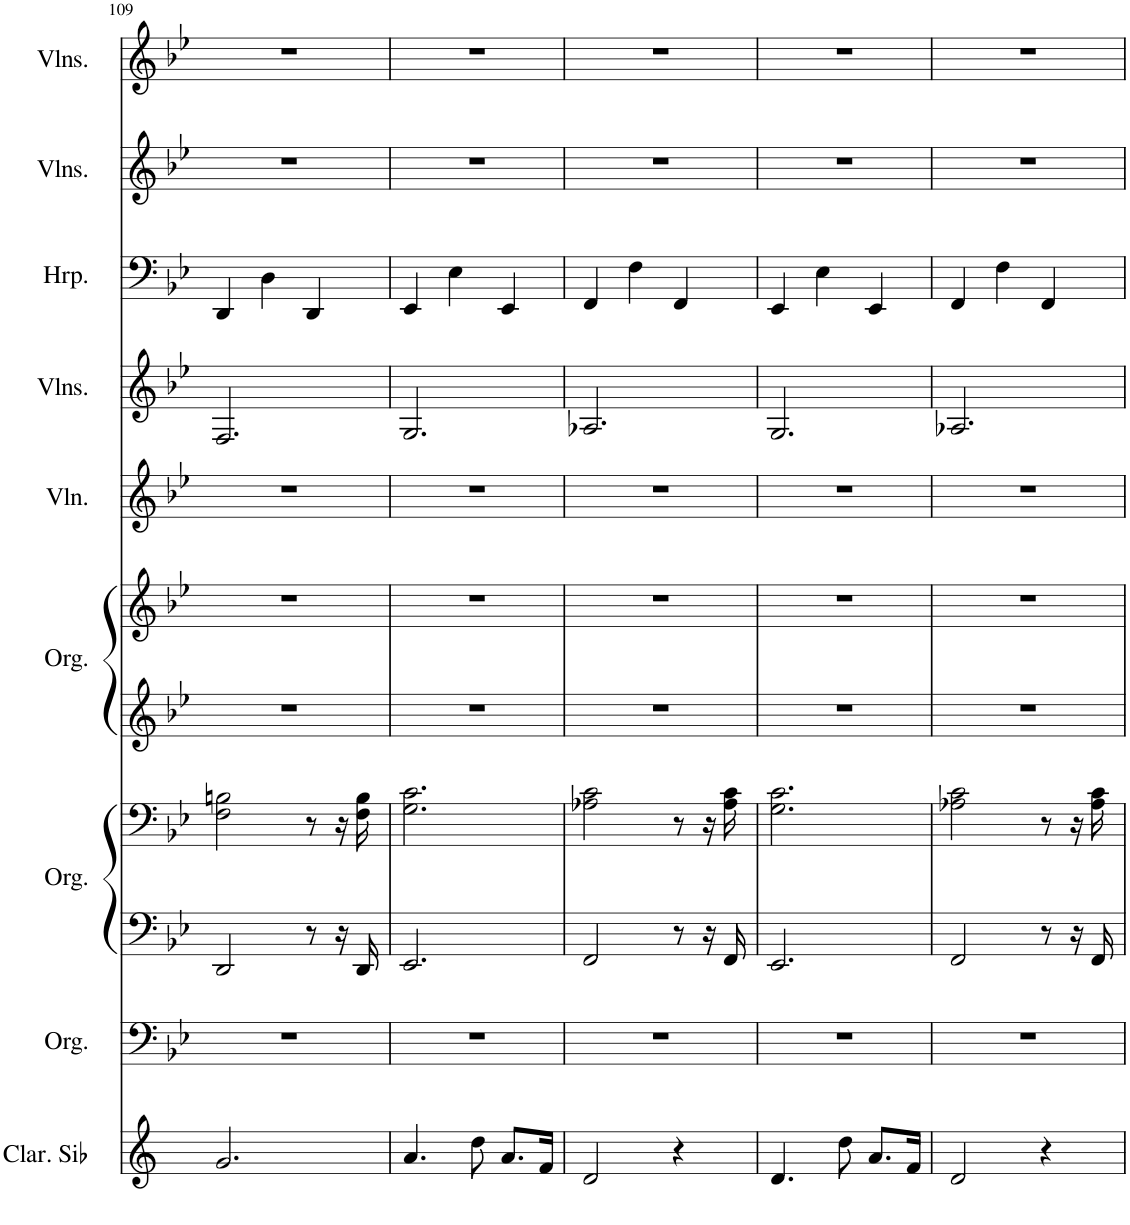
**kern	**kern	**kern	**kern	**kern	**kern	**kern	**kern	**kern	**kern	**kern
*part9	*part8	*part7	*part7	*part6	*part6	*part5	*part4	*part3	*part2	*part1
*staff11	*staff10	*staff9	*staff8	*staff7	*staff6	*staff5	*staff4	*staff3	*staff2	*staff1
*I"Clarinette en Sib	*I"Orgue, ChurchOrgan	*I"Orgue, ChurchOrgan	*	*I"Orgue, ChurchOrgan	*	*I"Violon,  Solo Violin	*I"Violons, StrEnsmbl 2	*I"Harpe, Pizz Strings	*I"Violons, StrEnsmbl 2	*I"Violons, StrEnsmbl 1
*I'Clar. Sib	*I'Org.	*I'Org.	*	*I'Org.	*	*I'Vln.	*I'Vlns.	*I'Hrp.	*I'Vlns.	*I'Vlns.
!!LO:PB:g=z
*clefG2	*clefF4	*clefF4	*clefF4	*clefG2	*clefG2	*clefG2	*clefG2	*clefF4	*clefG2	*clefG2
*Trd1c2	*	*	*	*	*	*	*	*	*	*
*k[]	*k[b-e-]	*k[b-e-]	*k[b-e-]	*k[b-e-]	*k[b-e-]	*k[b-e-]	*k[b-e-]	*k[b-e-]	*k[b-e-]	*k[b-e-]
*M3/4	*M3/4	*M3/4	*M3/4	*M3/4	*M3/4	*M3/4	*M3/4	*M3/4	*M3/4	*M3/4
=109	=109	=109	=109	=109	=109	=109	=109	=109	=109	=109
2.g/	2.r	2DD/	2F\ 2Bn\	2.r	2.r	2.r	2.F/	4DD/	2.r	2.r
.	.	.	.	.	.	.	.	4D\	.	.
.	.	8r	8r	.	.	.	.	4DD/	.	.
.	.	16r	16r	.	.	.	.	.	.	.
.	.	16DD/	16F\ 16B\	.	.	.	.	.	.	.
=110	=110	=110	=110	=110	=110	=110	=110	=110	=110	=110
4.a/	2.r	2.EE-/	2.G\ 2.c\	2.r	2.r	2.r	2.G/	4EE-/	2.r	2.r
.	.	.	.	.	.	.	.	4E-\	.	.
8dd\	.	.	.	.	.	.	.	.	.	.
8.a/L	.	.	.	.	.	.	.	4EE-/	.	.
16f/Jk	.	.	.	.	.	.	.	.	.	.
=111	=111	=111	=111	=111	=111	=111	=111	=111	=111	=111
2d/	2.r	2FF/	2A-X\ 2c\	2.r	2.r	2.r	2.A-X/	4FF/	2.r	2.r
.	.	.	.	.	.	.	.	4F\	.	.
4r	.	8r	8r	.	.	.	.	4FF/	.	.
.	.	16r	16r	.	.	.	.	.	.	.
.	.	16FF/	16A-\ 16c\	.	.	.	.	.	.	.
=112	=112	=112	=112	=112	=112	=112	=112	=112	=112	=112
4.d/	2.r	2.EE-/	2.G\ 2.c\	2.r	2.r	2.r	2.G/	4EE-/	2.r	2.r
.	.	.	.	.	.	.	.	4E-\	.	.
8dd\	.	.	.	.	.	.	.	.	.	.
8.a/L	.	.	.	.	.	.	.	4EE-/	.	.
16f/Jk	.	.	.	.	.	.	.	.	.	.
=113	=113	=113	=113	=113	=113	=113	=113	=113	=113	=113
2d/	2.r	2FF/	2A-X\ 2c\	2.r	2.r	2.r	2.A-X/	4FF/	2.r	2.r
.	.	.	.	.	.	.	.	4F\	.	.
4r	.	8r	8r	.	.	.	.	4FF/	.	.
.	.	16r	16r	.	.	.	.	.	.	.
.	.	16FF/	16A-\ 16c\	.	.	.	.	.	.	.
=	=	=	=	=	=	=	=	=	=	=
*-	*-	*-	*-	*-	*-	*-	*-	*-	*-	*-
